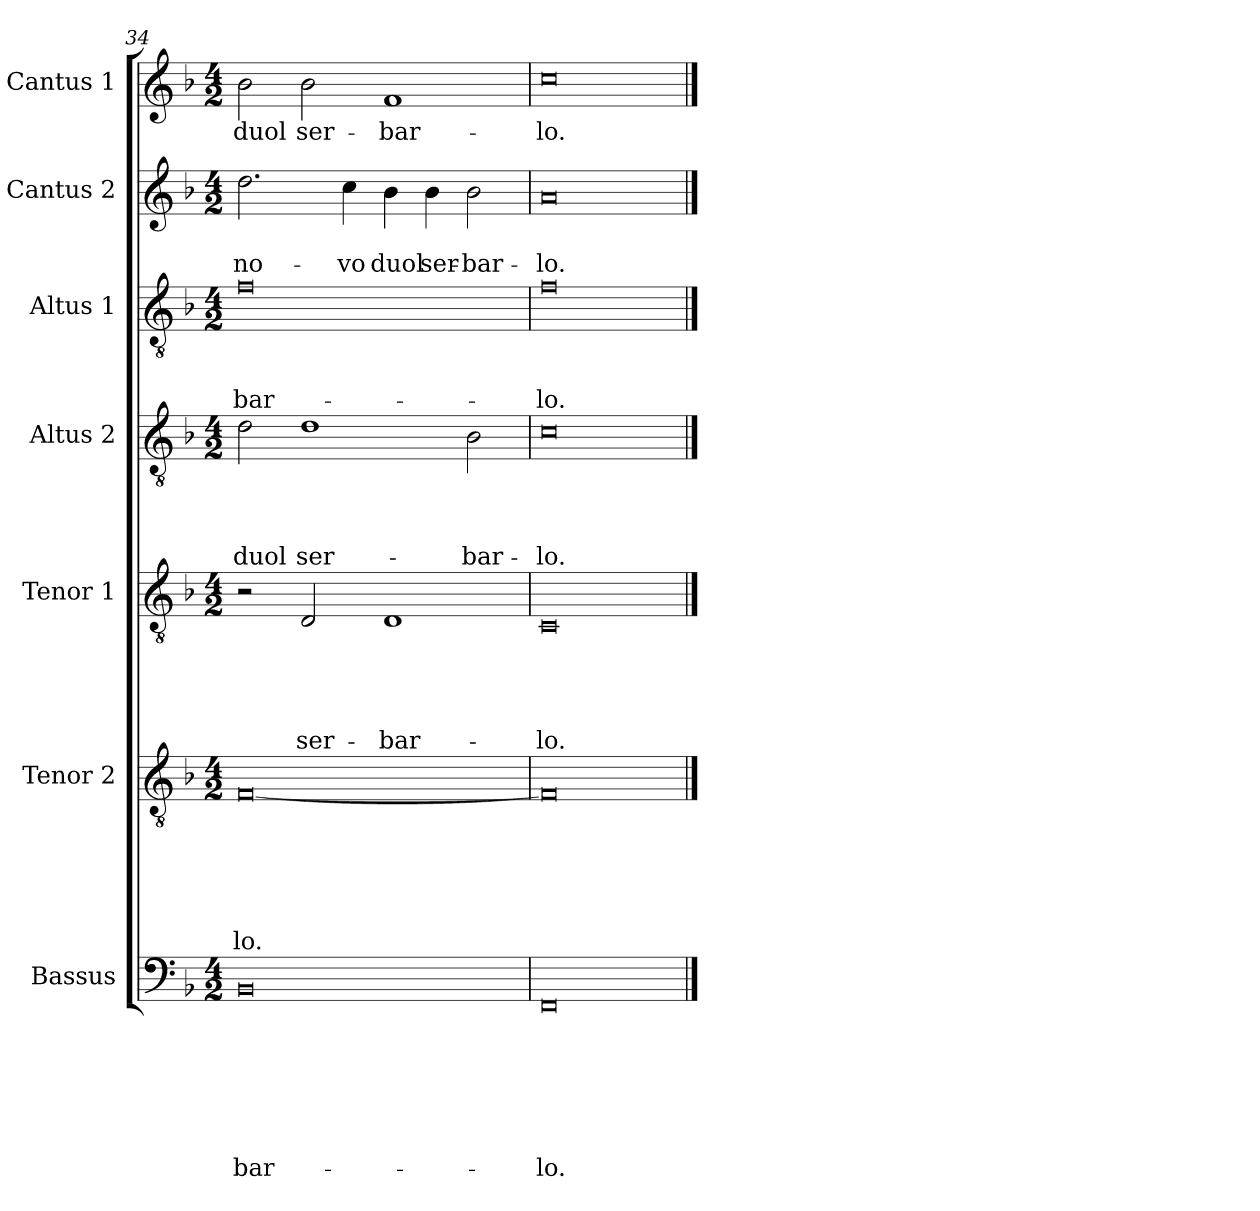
**kern	**text	**text	**text	**text	**text	**text	**text	**kern	**text	**text	**text	**text	**text	**text	**kern	**text	**text	**text	**text	**text	**kern	**text	**text	**text	**text	**kern	**text	**text	**text	**kern	**text	**text	**kern	**text
*part7	*part7	*part7	*part7	*part7	*part7	*part7	*part7	*part6	*part6	*part6	*part6	*part6	*part6	*part6	*part5	*part5	*part5	*part5	*part5	*part5	*part4	*part4	*part4	*part4	*part4	*part3	*part3	*part3	*part3	*part2	*part2	*part2	*part1	*part1
*staff7	*staff7	*staff7	*staff7	*staff7	*staff7	*staff7	*staff7	*staff6	*staff6	*staff6	*staff6	*staff6	*staff6	*staff6	*staff5	*staff5	*staff5	*staff5	*staff5	*staff5	*staff4	*staff4	*staff4	*staff4	*staff4	*staff3	*staff3	*staff3	*staff3	*staff2	*staff2	*staff2	*staff1	*staff1
*I"Bassus	*	*	*	*	*	*	*	*I"Tenor 2	*	*	*	*	*	*	*I"Tenor 1	*	*	*	*	*	*I"Altus 2	*	*	*	*	*I"Altus 1	*	*	*	*I"Cantus 2	*	*	*I"Cantus 1	*
*clefF4	*	*	*	*	*	*	*	*clefGv2	*	*	*	*	*	*	*clefGv2	*	*	*	*	*	*clefGv2	*	*	*	*	*clefGv2	*	*	*	*clefG2	*	*	*clefG2	*
*k[b-]	*	*	*	*	*	*	*	*k[b-]	*	*	*	*	*	*	*k[b-]	*	*	*	*	*	*k[b-]	*	*	*	*	*k[b-]	*	*	*	*k[b-]	*	*	*k[b-]	*
*d:	*	*	*	*	*	*	*	*d:	*	*	*	*	*	*	*d:	*	*	*	*	*	*d:	*	*	*	*	*d:	*	*	*	*d:	*	*	*d:	*
*M4/2	*	*	*	*	*	*	*	*M4/2	*	*	*	*	*	*	*M4/2	*	*	*	*	*	*M4/2	*	*	*	*	*M4/2	*	*	*	*M4/2	*	*	*M4/2	*
=34	=34	=34	=34	=34	=34	=34	=34	=34	=34	=34	=34	=34	=34	=34	=34	=34	=34	=34	=34	=34	=34	=34	=34	=34	=34	=34	=34	=34	=34	=34	=34	=34	=34	=34
!	!	!	!	!	!	!	!LO:LY:b	!	!	!	!	!	!	!LO:LY:b	!	!	!	!	!	!	!	!	!	!	!LO:LY:b	!	!	!	!LO:LY:b	!	!	!LO:LY:b	!	!LO:LY:b
0BB-	.	.	.	.	.	.	-bar-	[0F	.	.	.	.	.	-lo.	2r	.	.	.	.	.	2d\	.	.	.	duol	0f	.	.	-bar-	2.dd\	.	no-	2b-\	duol
!	!	!	!	!	!	!	!	!	!	!	!	!	!	!	!	!	!	!	!	!LO:LY:b	!	!	!	!	!LO:LY:b	!	!	!	!	!	!	!	!	!LO:LY:b
.	.	.	.	.	.	.	.	.	.	.	.	.	.	.	2D/	.	.	.	.	ser-	1d	.	.	.	ser-	.	.	.	.	.	.	.	2b-\	ser-
!	!	!	!	!	!	!	!	!	!	!	!	!	!	!	!	!	!	!	!	!	!	!	!	!	!	!	!	!	!	!	!	!LO:LY:b	!	!
.	.	.	.	.	.	.	.	.	.	.	.	.	.	.	.	.	.	.	.	.	.	.	.	.	.	.	.	.	.	4cc\	.	-vo	.	.
!	!	!	!	!	!	!	!	!	!	!	!	!	!	!	!	!	!	!	!	!LO:LY:b	!	!	!	!	!	!	!	!	!	!	!	!LO:LY:b	!	!LO:LY:b
.	.	.	.	.	.	.	.	.	.	.	.	.	.	.	1D	.	.	.	.	-bar-	.	.	.	.	.	.	.	.	.	4b-\	.	duol	1f	-bar-
!	!	!	!	!	!	!	!	!	!	!	!	!	!	!	!	!	!	!	!	!	!	!	!	!	!	!	!	!	!	!	!	!LO:LY:b	!	!
.	.	.	.	.	.	.	.	.	.	.	.	.	.	.	.	.	.	.	.	.	.	.	.	.	.	.	.	.	.	4b-\	.	ser-	.	.
!	!	!	!	!	!	!	!	!	!	!	!	!	!	!	!	!	!	!	!	!	!	!	!	!	!LO:LY:b	!	!	!	!	!	!	!LO:LY:b	!	!
.	.	.	.	.	.	.	.	.	.	.	.	.	.	.	.	.	.	.	.	.	2B-\	.	.	.	-bar-	.	.	.	.	2b-\	.	-bar-	.	.
=35	=35	=35	=35	=35	=35	=35	=35	=35	=35	=35	=35	=35	=35	=35	=35	=35	=35	=35	=35	=35	=35	=35	=35	=35	=35	=35	=35	=35	=35	=35	=35	=35	=35	=35
!	!	!	!	!	!	!	!LO:LY:b	!	!	!	!	!	!	!	!	!	!	!	!	!LO:LY:b	!	!	!	!	!LO:LY:b	!	!	!	!LO:LY:b	!	!	!LO:LY:b	!	!LO:LY:b
0FF	.	.	.	.	.	.	-lo.	0F]	.	.	.	.	.	.	0C	.	.	.	.	-lo.	0c	.	.	.	-lo.	0f	.	.	-lo.	0a	.	-lo.	0cc	-lo.
==	==	==	==	==	==	==	==	==	==	==	==	==	==	==	==	==	==	==	==	==	==	==	==	==	==	==	==	==	==	==	==	==	==	==
*-	*-	*-	*-	*-	*-	*-	*-	*-	*-	*-	*-	*-	*-	*-	*-	*-	*-	*-	*-	*-	*-	*-	*-	*-	*-	*-	*-	*-	*-	*-	*-	*-	*-	*-
